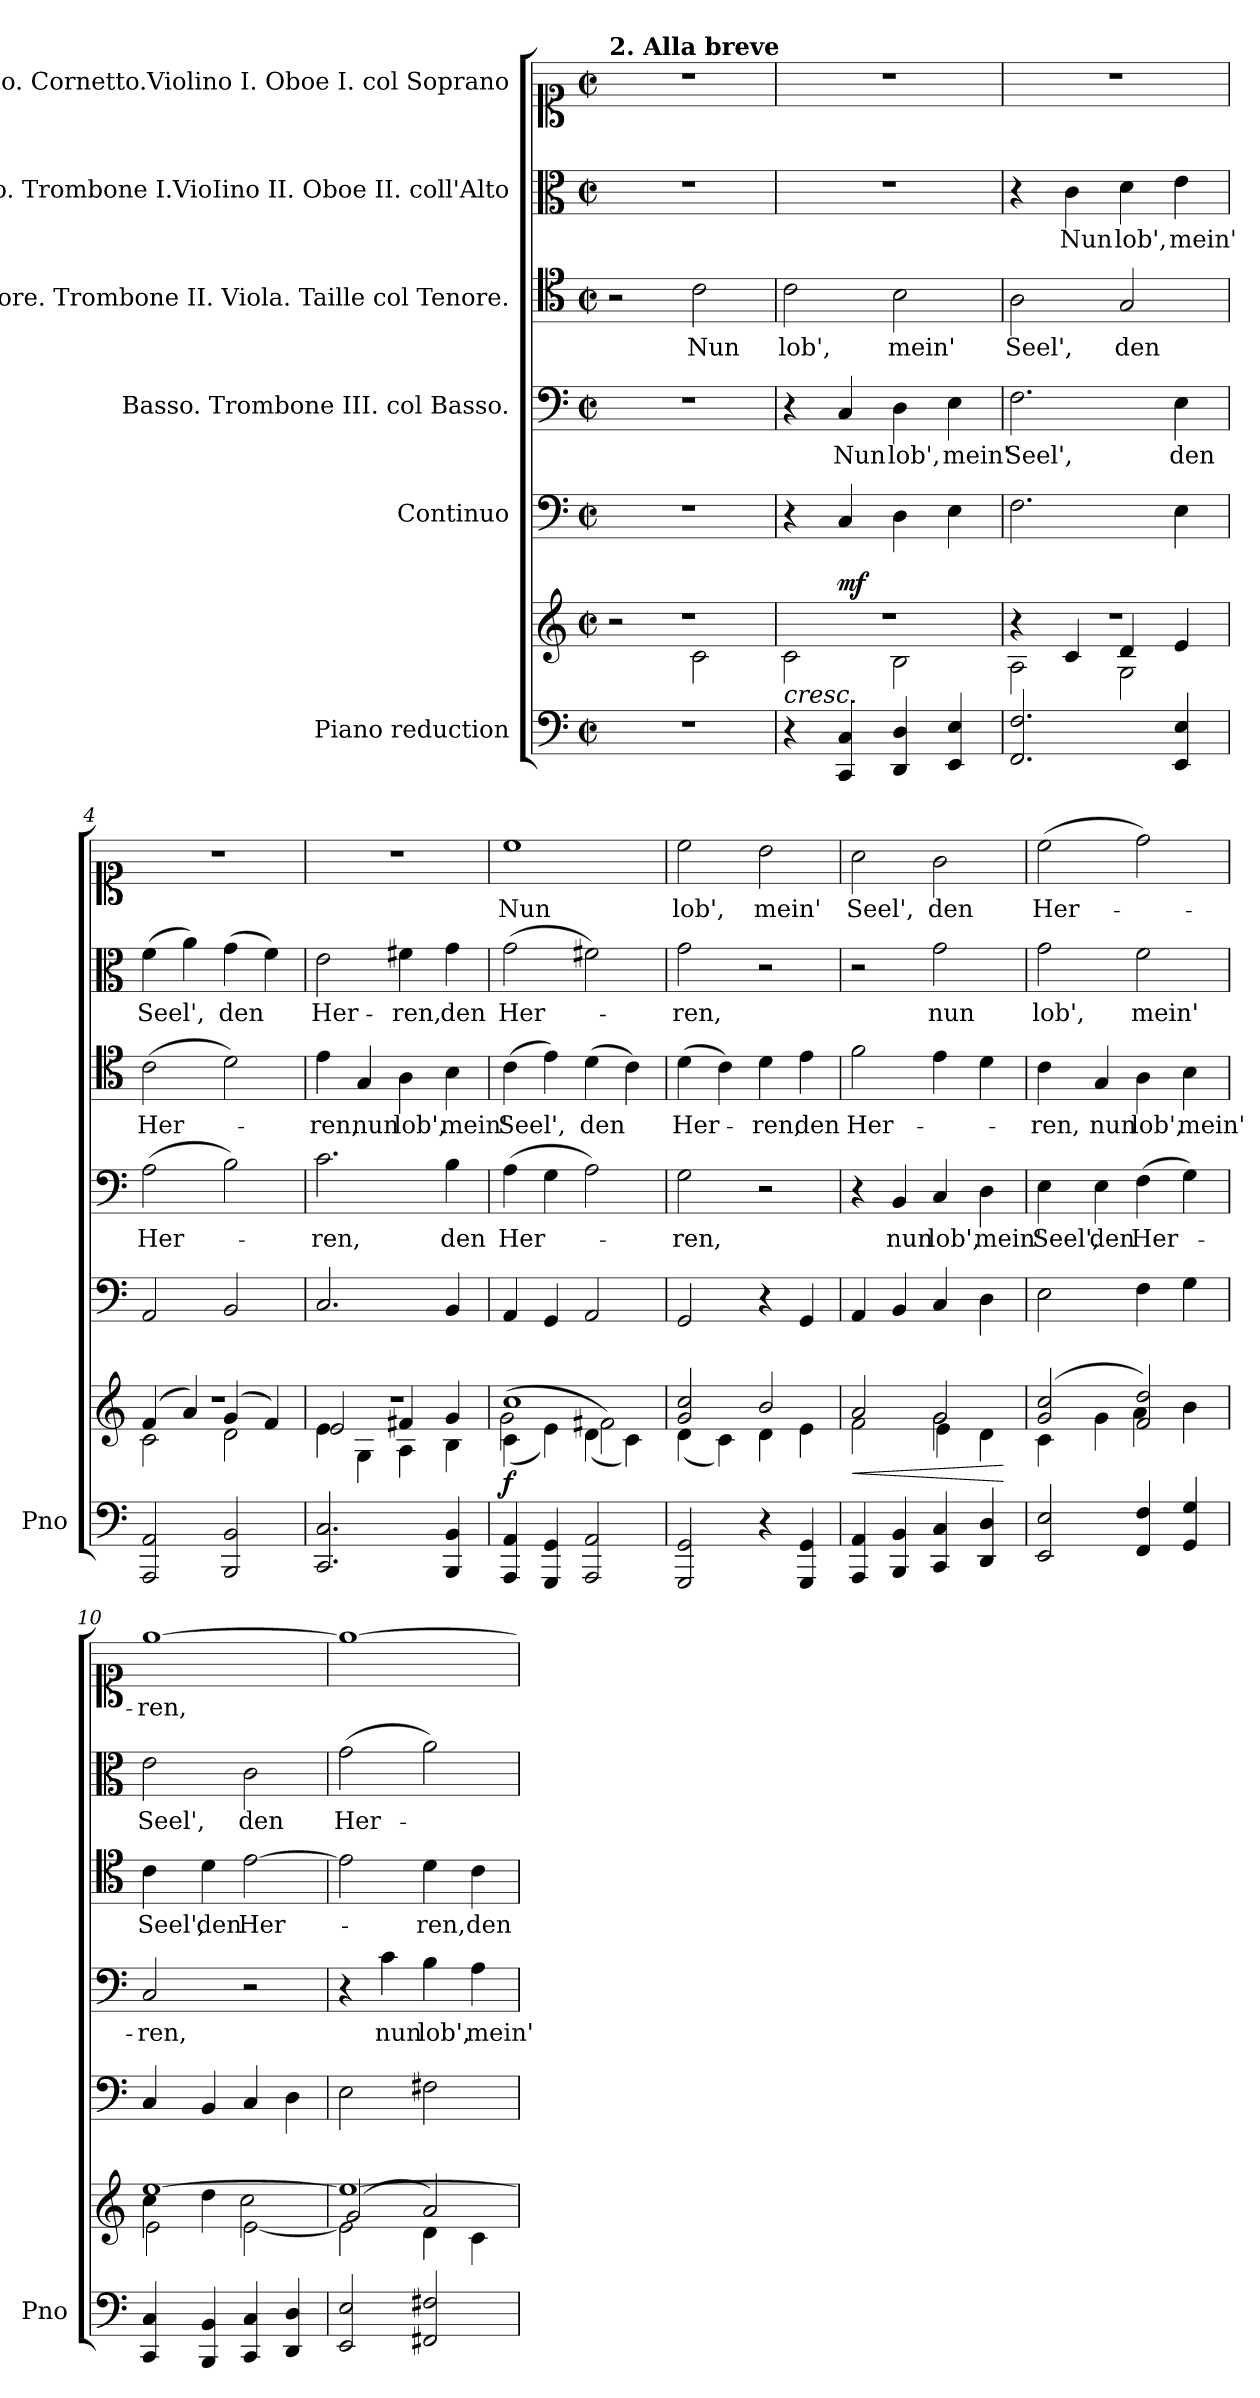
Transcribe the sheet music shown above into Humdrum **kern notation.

**kern	**kern	**dynam	**kern	**kern	**text	**kern	**text	**kern	**text	**kern	**text
*part6	*part6	*part6	*part5	*part4	*part4	*part3	*part3	*part2	*part2	*part1	*part1
*staff7	*staff6	*staff6/7	*staff5	*staff4	*staff4	*staff3	*staff3	*staff2	*staff2	*staff1	*staff1
*I"Piano reduction	*	*	*I"Continuo	*I"Basso. Trombone III. col Basso.	*	*I"Tenore.  Trombone II. Viola. Taille col Tenore.	*	*I"Alto. Trombone I.VioIino II. Oboe II. coll'Alto	*	*I"Soprano. Cornetto.Violino I. Oboe I. col Soprano	*
*I'Pno	*	*	*	*	*	*	*	*	*	*	*
*stria5	*stria5	*	*	*	*	*	*	*	*	*	*
*clefF4	*clefG2	*	*clefF4	*clefF4	*	*clefC4	*	*clefC3	*	*clefC1	*
*k[]	*k[]	*	*k[]	*k[]	*	*k[]	*	*k[]	*	*k[]	*
*M2/2	*M2/2	*	*M2/2	*M2/2	*	*M2/2	*	*M2/2	*	*M2/2	*
*met(c|)	*met(c|)	*	*met(c|)	*met(c|)	*	*met(c|)	*	*met(c|)	*	*met(c|)	*
=1	=1	=1	=1	=1	=1	=1	=1	=1	=1	=1	=1
*	*^	*	*	*	*	*	*	*	*	*	*
*	*	*^	*	*	*	*	*	*	*	*	*	*
!	!	!	!	!	!	!	!	!	!	!	!	!LO:TX:a:B:t=2. Alla breve	!
1r	1r	1r	2r	.	1r	1r	.	2r	.	1r	.	1r	.
!	!	!	!	!	!	!	!	!	!LO:LY:b	!	!	!	!
.	.	.	2c\	.	.	.	.	2c\	Nun	.	.	.	.
=2	=2	=2	=2	=2	=2	=2	=2	=2	=2	=2	=2	=2	=2
!	!	!	!	!LO:HP:b	!	!	!	!	!LO:LY:b	!	!	!	!
*	*	*	*^	*	*	*	*	*	*	*	*	*	*
4r	1r	1r	2c\	4ryy	<	4r	4r	.	2c\	lob',	1r	.	1r	.
!	!	!	!	!	!LO:DY:a	!	!	!LO:LY:b	!	!	!	!	!	!
4CC/ 4C/	.	.	.	2.ryy	mf	4C/	4C/	Nun	.	.	.	.	.	.
!	!	!	!	!	!	!	!	!LO:LY:b	!	!LO:LY:b	!	!	!	!
4DD/ 4D/	.	.	2B\	.	.	4D\	4D\	lob',	2B\	mein'	.	.	.	.
!	!	!	!	!	!	!	!	!LO:LY:b	!	!	!	!	!	!
4EE/ 4E/	.	.	.	.	.	4E\	4E\	mein'	.	.	.	.	.	.
.	.	.	.	.	[	.	.	.	.	.	.	.	.	.
=3	=3	=3	=3	=3	=3	=3	=3	=3	=3	=3	=3	=3	=3	=3
!	!	!	!	!	!	!	!	!LO:LY:b	!	!LO:LY:b	!	!	!	!
*	*	*	*v	*v	*	*	*	*	*	*	*	*	*	*
2.FF/ 2.F/	1r	2A\	4r	.	2.F\	2.F\	Seel',	2A\	Seel',	4r	.	1r	.
!	!	!	!	!	!	!	!	!	!	!	!LO:LY:b	!	!
.	.	.	4c/	.	.	.	.	.	.	4c\	Nun	.	.
!	!	!	!	!	!	!	!	!	!LO:LY:b	!	!LO:LY:b	!	!
.	.	2G\	4d/	.	.	.	.	2G/	den	4d\	lob',	.	.
!	!	!	!	!	!	!	!LO:LY:b	!	!	!	!LO:LY:b	!	!
4EE/ 4E/	.	.	4e/	.	4E\	4E\	den	.	.	4e\	mein'	.	.
=4	=4	=4	=4	=4	=4	=4	=4	=4	=4	=4	=4	=4	=4
!	!	!	!	!	!	!	!LO:LY:b	!	!LO:LY:b	!	!LO:LY:b	!	!
2AAA/ 2AA/	1r	2c\	(4f/	.	2AA/	(2A\	Her-	(2c\	Her-	(4f\	Seel',	1r	.
.	.	.	4a/)	.	.	.	.	.	.	4a\)	.	.	.
!	!	!	!	!	!	!	!	!	!	!	!LO:LY:b	!	!
2BBB/ 2BB/	.	2d\	(4g/	.	2BB/	2B\)	.	2d\)	.	(4g\	den	.	.
.	.	.	4f/)	.	.	.	.	.	.	4f\)	.	.	.
=5	=5	=5	=5	=5	=5	=5	=5	=5	=5	=5	=5	=5	=5
!	!	!	!	!	!	!	!LO:LY:b	!	!LO:LY:b	!	!LO:LY:b	!	!
2.CC/ 2.C/	1r	4e\	2e/	.	2.C/	2.c\	-ren,	4e\	-ren,	2e\	Her-	1r	.
!	!	!	!	!	!	!	!	!	!LO:LY:b	!	!	!	!
.	.	4G\	.	.	.	.	.	4G/	nun	.	.	.	.
!	!	!	!	!	!	!	!	!	!LO:LY:b	!	!LO:LY:b	!	!
.	.	4A\	4f#X/	.	.	.	.	4A\	lob',	4f#X\	-ren,	.	.
!	!	!	!	!	!	!	!LO:LY:b	!	!LO:LY:b	!	!LO:LY:b	!	!
4BBB/ 4BB/	.	4B\	4g/	.	4BB/	4B\	den	4B\	mein'	4g\	den	.	.
=6	=6	=6	=6	=6	=6	=6	=6	=6	=6	=6	=6	=6	=6
!	!	!	!	!LO:DY:b	!	!	!LO:LY:b	!	!LO:LY:b	!	!LO:LY:b	!	!LO:LY:b
4AAA/ 4AA/	1cc	(4c\	(>2g\	f	4AA/	(4A\	Her-	(4c\	Seel',	(2g\	Her-	1cc	Nun
4GGG/ 4GG/	.	4e\)	.	.	4GG/	4G\	.	4e\)	.	.	.	.	.
!	!	!	!	!	!	!	!	!	!LO:LY:b	!	!	!	!
2AAA/ 2AA/	.	(4d\	2f#X\)	.	2AA/	2A\)	.	(4d\	den	2f#X\)	.	.	.
.	.	4c\)	.	.	.	.	.	4c\)	.	.	.	.	.
*	*	*v	*v	*	*	*	*	*	*	*	*	*	*
!!LO:LB:g=z
=7	=7	=7	=7	=7	=7	=7	=7	=7	=7	=7	=7	=7
!	!	!	!	!	!	!LO:LY:b	!	!LO:LY:b	!	!LO:LY:b	!	!LO:LY:b
2GGG/ 2GG/	2g/ 2cc/	(4d\	.	2GG/	2G\	ren,	(4d\	Her-	2g\	-ren,	2cc\	lob',
.	.	4c\)	.	.	.	.	4c\)	.	.	.	.	.
!	!	!	!	!	!	!	!	!LO:LY:b	!	!	!	!LO:LY:b
4r	2b/	4d\	.	4r	2r	.	4d\	ren,	2r	.	2b\	mein'
!	!	!	!	!	!	!	!	!LO:LY:b	!	!	!	!
4GGG/ 4GG/	.	4e\	.	4GG/	.	.	4e\	den	.	.	.	.
=8	=8	=8	=8	=8	=8	=8	=8	=8	=8	=8	=8	=8
!	!	!	!LO:HP:b	!	!	!	!	!LO:LY:b	!	!	!	!LO:LY:b
*	*	*^	*	*	*	*	*	*	*	*	*	*
4AAA/ 4AA/	2a/	2f\	2ryy	<	4AA/	4r	.	2f\	Her-	2r	.	2a\	Seel',
!	!	!	!	!	!	!	!LO:LY:b	!	!	!	!	!	!
4BBB/ 4BB/	.	.	.	.	4BB/	4BB/	nun	.	.	.	.	.	.
!	!	!	!	!	!	!	!LO:LY:b	!	!	!	!LO:LY:b	!	!LO:LY:b
4CC/ 4C/	2g/	2g\	4e\	.	4C/	4C/	lob',	4e\	.	2g\	nun	2g\	den
!	!	!	!	!	!	!	!LO:LY:b	!	!	!	!	!	!
4DD/ 4D/	.	.	4d\	.	4D\	4D\	mein'	4d\	.	.	.	.	.
*	*v	*v	*v	*	*	*	*	*	*	*	*	*	*
.	.	[	.	.	.	.	.	.	.	.	.
=9	=9	=9	=9	=9	=9	=9	=9	=9	=9	=9	=9
*	*^	*	*	*	*	*	*	*	*	*	*
!	!	!	!	!	!	!LO:LY:b	!	!LO:LY:b	!	!LO:LY:b	!	!LO:LY:b
2EE/ 2E/	(2g/ 2cc/	4c\	.	2E\	4E\	Seel',	4c\	-ren,	2g\	lob',	(2cc\	Her-
!	!	!	!	!	!	!LO:LY:b	!	!LO:LY:b	!	!	!	!
.	.	4g\	.	.	4E\	den	4G/	nun	.	.	.	.
!	!	!	!	!	!	!LO:LY:b	!	!LO:LY:b	!	!LO:LY:b	!	!
4FF/ 4F/	2f/ 2dd/)	4a\	.	4F\	(4F\	Her-	4A\	lob',	2f\	mein'	2dd\)	.
!	!	!	!	!	!	!	!	!LO:LY:b	!	!	!	!
4GG/ 4G/	.	4b\	.	4G\	4G\)	.	4B\	mein'	.	.	.	.
=10	=10	=10	=10	=10	=10	=10	=10	=10	=10	=10	=10	=10
*	*	*^	*	*	*	*	*	*	*	*	*	*
!	!	!	!	!	!	!	!LO:LY:b	!	!LO:LY:b	!	!LO:LY:b	!	!LO:LY:b
4CC/ 4C/	[1ee	4cc\	2e\	.	4C/	2C/	-ren,	4c\	Seel',	2e\	Seel',	[1ee	-ren,
!	!	!	!	!	!	!	!	!	!LO:LY:b	!	!	!	!
4BBB/ 4BB/	.	4dd\	.	.	4BB/	.	.	4d\	den	.	.	.	.
!	!	!	!	!	!	!	!	!	!LO:LY:b	!	!LO:LY:b	!	!
4CC/ 4C/	.	[2e\	2cc\	.	4C/	2r	.	[2e\	Her-	2c\	den	.	.
4DD/ 4D/	.	.	.	.	4D\	.	.	.	.	.	.	.	.
=11	=11	=11	=11	=11	=11	=11	=11	=11	=11	=11	=11	=11	=11
!	!	!	!	!	!	!	!	!	!	!	!LO:LY:b	!	!
2EE/ 2E/	1ee_	2e\]	(2g/	.	2E\	4r	.	2e\]	.	(2g\	Her-	1ee_	.
!	!	!	!	!	!	!	!LO:LY:b	!	!	!	!	!	!
.	.	.	.	.	.	4c\	nun	.	.	.	.	.	.
!	!	!	!	!	!	!	!LO:LY:b	!	!LO:LY:b	!	!	!	!
2FF#X/ 2F#X/	.	4d\	2a/)	.	2F#X\	4B\	lob',	4d\	-ren,	2a\)	.	.	.
!	!	!	!	!	!	!	!LO:LY:b	!	!LO:LY:b	!	!	!	!
.	.	4c\	.	.	.	4A\	mein'	4c\	den	.	.	.	.
*	*v	*v	*v	*	*	*	*	*	*	*	*	*	*
=	=	=	=	=	=	=	=	=	=	=	=
*-	*-	*-	*-	*-	*-	*-	*-	*-	*-	*-	*-
